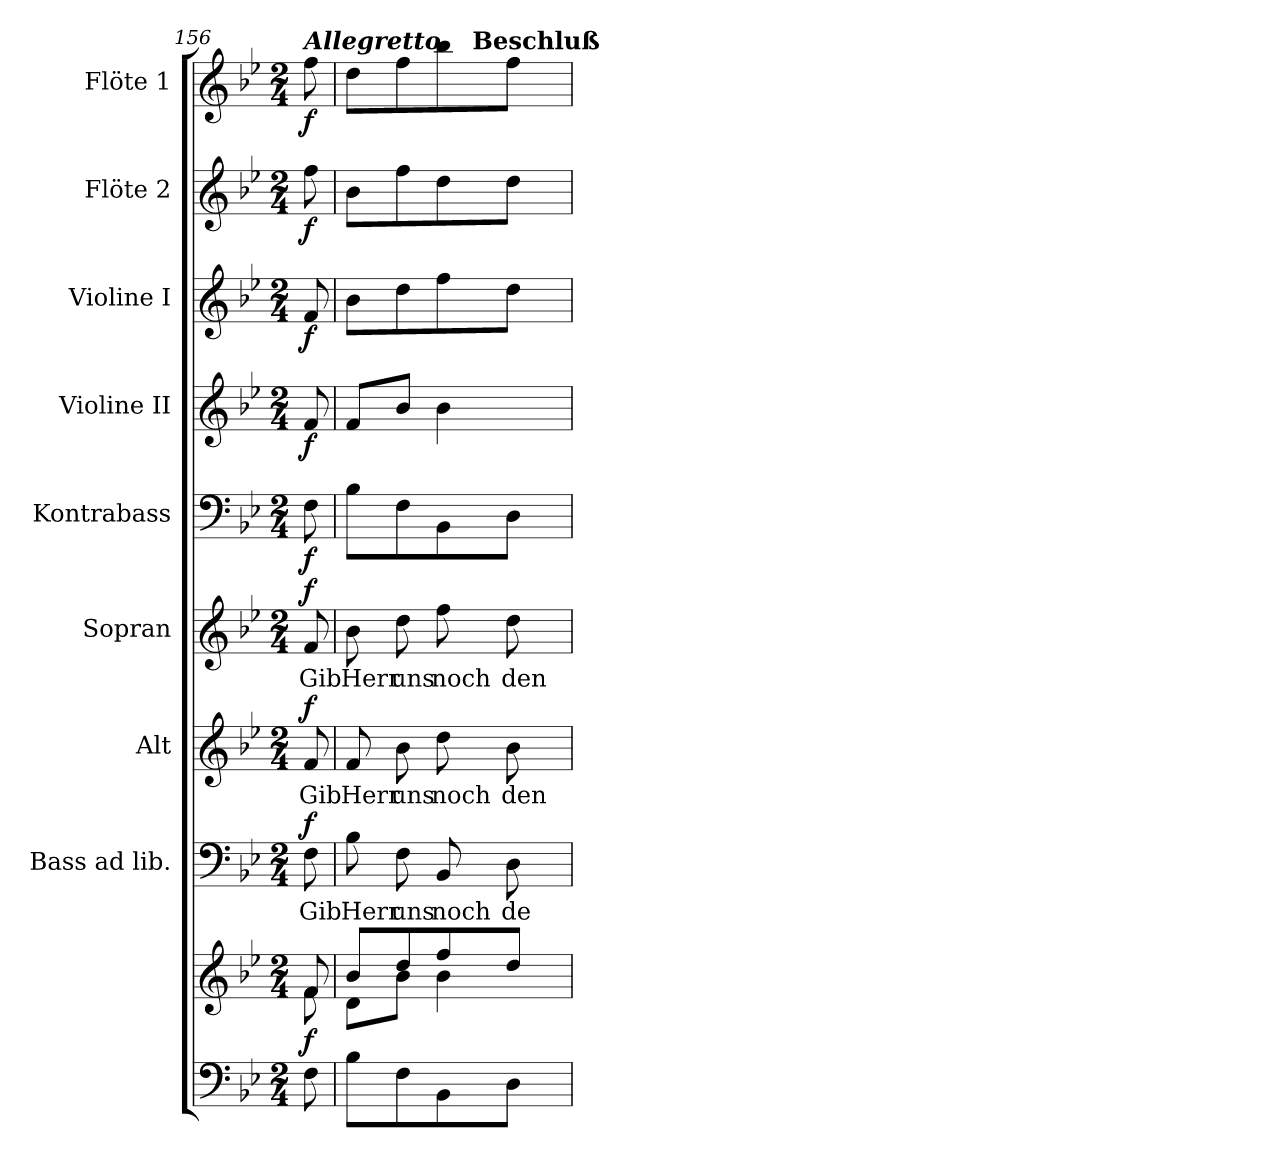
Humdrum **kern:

**kern	**kern	**dynam	**kern	**text	**dynam	**kern	**text	**dynam	**kern	**text	**dynam	**kern	**dynam	**kern	**dynam	**kern	**dynam	**kern	**dynam	**kern	**dynam
*part9	*part9	*part9	*part8	*part8	*part8	*part7	*part7	*part7	*part6	*part6	*part6	*part5	*part5	*part4	*part4	*part3	*part3	*part2	*part2	*part1	*part1
*staff10	*staff9	*staff9/10	*staff8	*staff8	*staff8	*staff7	*staff7	*staff7	*staff6	*staff6	*staff6	*staff5	*staff5	*staff4	*staff4	*staff3	*staff3	*staff2	*staff2	*staff1	*staff1
*	*	*	*I"Bass ad lib.	*	*	*I"Alt	*	*	*I"Sopran	*	*	*I"Kontrabass	*	*I"Violine II	*	*I"Violine I	*	*I"Flöte 2	*	*I"Flöte 1	*
*	*	*	*I'B.	*	*	*I'A.	*	*	*I'S.	*	*	*I'Kb.	*	*I'Vl. II	*	*I'Vl. I	*	*I'Fl. 2	*	*I'Fl. 1	*
!!LO:PB:g=z
*clefF4	*clefG2	*	*clefF4	*	*	*clefG2	*	*	*clefG2	*	*	*clefF4	*	*clefG2	*	*clefG2	*	*clefG2	*	*clefG2	*
*	*	*	*	*	*	*	*	*	*	*	*	*ITrd7c12	*	*	*	*	*	*	*	*	*
*k[b-e-]	*k[b-e-]	*	*k[b-e-]	*	*	*k[b-e-]	*	*	*k[b-e-]	*	*	*k[b-e-]	*	*k[b-e-]	*	*k[b-e-]	*	*k[b-e-]	*	*k[b-e-]	*
*B-:	*B-:	*	*B-:	*	*	*B-:	*	*	*B-:	*	*	*B-:	*	*B-:	*	*B-:	*	*B-:	*	*B-:	*
*M2/4	*M2/4	*	*M2/4	*	*	*M2/4	*	*	*M2/4	*	*	*M2/4	*	*M2/4	*	*M2/4	*	*M2/4	*	*M2/4	*
=156	=156	=156	=156	=156	=156	=156	=156	=156	=156	=156	=156	=156	=156	=156	=156	=156	=156	=156	=156	=156	=156
*	*^	*	*	*	*	*	*	*	*	*	*	*	*	*	*	*	*	*	*	*	*
!	!	!	!	!	!	!	!	!	!	!	!	!	!	!	!	!	!	!	!	!	!LO:TX:a:Bi:t=Allegretto	!
!	!	!	!LO:DY:b	!	!LO:LY:b	!LO:DY:a	!	!LO:LY:b	!LO:DY:a	!	!LO:LY:b	!LO:DY:a	!	!LO:DY:b	!	!LO:DY:b	!	!LO:DY:b	!	!LO:DY:b	!	!LO:DY:b
8F\	8f/	8f\	f	8F\	Gib	f	8f/	Gib	f	8f/	Gib	f	8FF\	f	8f/	f	8f/	f	8ff\	f	8ff\	f
=157	=157	=157	=157	=157	=157	=157	=157	=157	=157	=157	=157	=157	=157	=157	=157	=157	=157	=157	=157	=157	=157	=157
!	!	!	!	!	!LO:LY:b	!	!	!LO:LY:b	!	!	!LO:LY:b	!	!	!	!	!	!	!	!	!	!	!
*	*	*	*	*	*	*	*	*	*	*	*	*	*	*	*	*	*	*	*	*	*^	*
8B-\L	8b-/L	8d\L	.	8B-\	Herr	.	8f/	Herr	.	8b-\	Herr	.	8BB-\L	.	8f/L	.	8b-\L	.	8b-\L	.	8dd\L	4ryy	.
!	!	!	!	!	!LO:LY:b	!	!	!LO:LY:b	!	!	!LO:LY:b	!	!	!	!	!	!	!	!	!	!	!	!
8F\	8dd/	8b-\J	.	8F\	uns	.	8b-\	uns	.	8dd\	uns	.	8FF\	.	8b-/J	.	8dd\	.	8ff\	.	8ff\	.	.
!	!	!	!	!	!LO:LY:b	!	!	!LO:LY:b	!	!	!LO:LY:b	!	!	!	!	!	!	!	!	!	!	!	!
8BB-\	8ff/	4b-\	.	8BB-/	noch	.	8dd\	noch	.	8ff\	noch	.	8BBB-\	.	4b-\	.	8ff\	.	8dd\	.	8bb-\	16.ryy	.
!	!	!	!	!	!	!	!	!	!	!	!	!	!	!	!	!	!	!	!	!	!	!LO:TX:a:B:t=Beschluß	!
.	.	.	.	.	.	.	.	.	.	.	.	.	.	.	.	.	.	.	.	.	.	8ryy	.
!	!	!	!	!	!LO:LY:b	!	!	!LO:LY:b	!	!	!LO:LY:b	!	!	!	!	!	!	!	!	!	!	!	!
8D\J	8dd/J	.	.	8D\	de	.	8b-\	den	.	8dd\	den	.	8DD\J	.	.	.	8dd\J	.	8dd\J	.	8ff\J	.	.
.	.	.	.	.	.	.	.	.	.	.	.	.	.	.	.	.	.	.	.	.	.	32ryy	.
*	*v	*v	*	*	*	*	*	*	*	*	*	*	*	*	*	*	*	*	*	*	*v	*v	*
=	=	=	=	=	=	=	=	=	=	=	=	=	=	=	=	=	=	=	=	=	=
*-	*-	*-	*-	*-	*-	*-	*-	*-	*-	*-	*-	*-	*-	*-	*-	*-	*-	*-	*-	*-	*-
